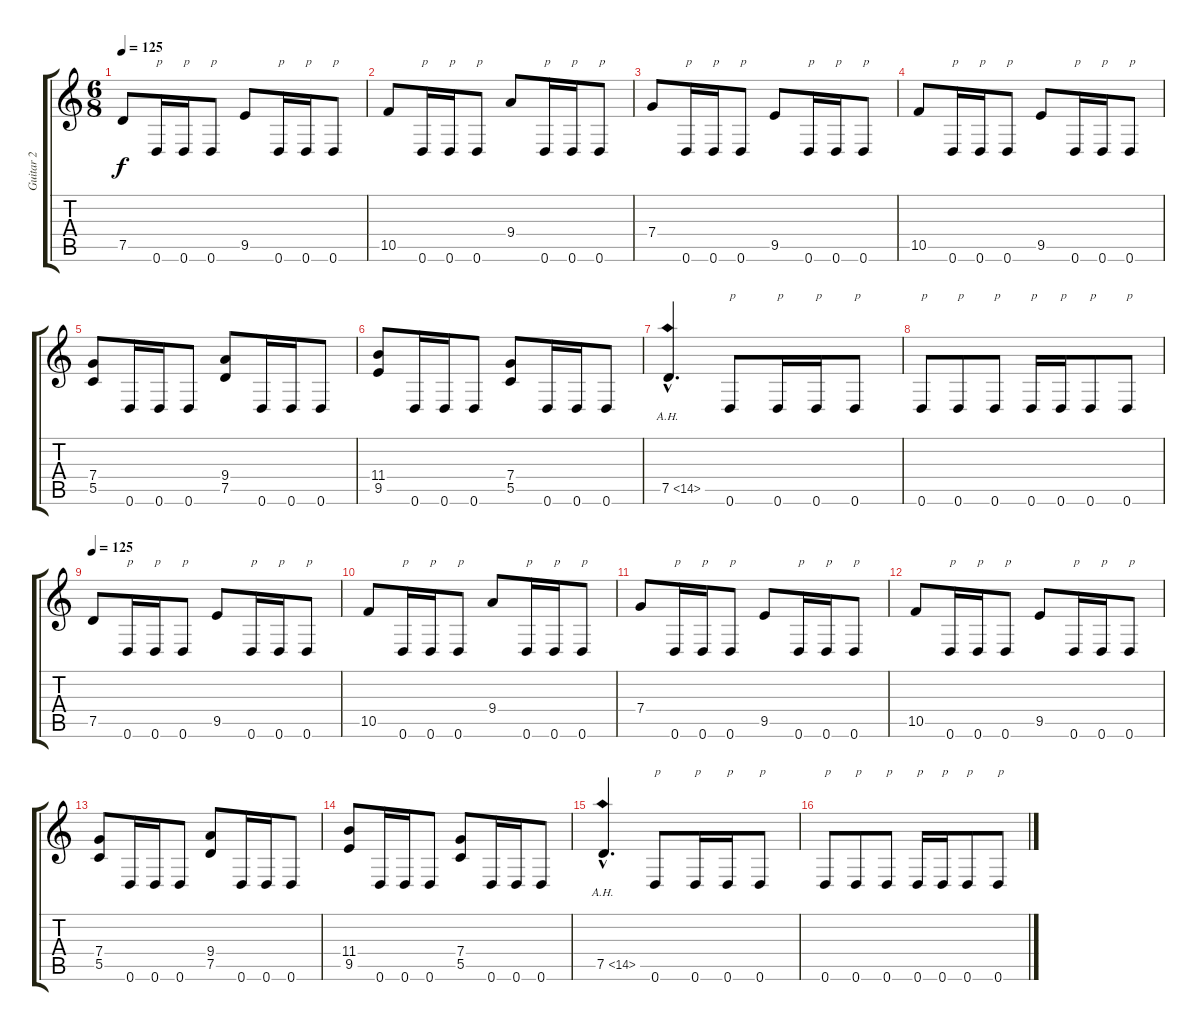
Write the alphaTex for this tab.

\track ("Guitar 2" "Guitar 2") {instrument distortionguitar}
\staff {score tabs}
\tuning (D4 A3 F3 C3 G2 D2) {hide}
\ts (6 8)
\tempo 125
\clef g2
\ks c
7.5.8{dy f} 0.6.16{txt "p"} 0.6.16{txt "p"} 0.6.8{txt "p"} 9.5.8 0.6.16{txt "p"} 0.6.16{txt "p"} 0.6.8{txt "p"} |
10.5.8 0.6.16{txt "p"} 0.6.16{txt "p"} 0.6.8{txt "p"} 9.4.8 0.6.16{txt "p"} 0.6.16{txt "p"} 0.6.8{txt "p"} |
7.4.8 0.6.16{txt "p"} 0.6.16{txt "p"} 0.6.8{txt "p"} 9.5.8 0.6.16{txt "p"} 0.6.16{txt "p"} 0.6.8{txt "p"} |
10.5.8 0.6.16{txt "p"} 0.6.16{txt "p"} 0.6.8{txt "p"} 9.5.8 0.6.16{txt "p"} 0.6.16{txt "p"} 0.6.8{txt "p"} |
(7.4 5.5).8 0.6.16 0.6.16 0.6.8 (9.4 7.5).8 0.6.16 0.6.16 0.6.8 |
(11.4 9.5).8 0.6.16 0.6.16 0.6.8 (7.4 5.5).8 0.6.16 0.6.16 0.6.8 |
7.5{ah 7 hac}.4{d} 0.6.8{txt "p"} 0.6.16{txt "p"} 0.6.16{txt "p"} 0.6.8{txt "p"} |
0.6.8{txt "p"} 0.6.8{txt "p"} 0.6.8{txt "p"} 0.6.16{txt "p"} 0.6.16{txt "p"} 0.6.8{txt "p"} 0.6.8{txt "p"} |
\tempo 125
7.5.8 0.6.16{txt "p"} 0.6.16{txt "p"} 0.6.8{txt "p"} 9.5.8 0.6.16{txt "p"} 0.6.16{txt "p"} 0.6.8{txt "p"} |
10.5.8 0.6.16{txt "p"} 0.6.16{txt "p"} 0.6.8{txt "p"} 9.4.8 0.6.16{txt "p"} 0.6.16{txt "p"} 0.6.8{txt "p"} |
7.4.8 0.6.16{txt "p"} 0.6.16{txt "p"} 0.6.8{txt "p"} 9.5.8 0.6.16{txt "p"} 0.6.16{txt "p"} 0.6.8{txt "p"} |
10.5.8 0.6.16{txt "p"} 0.6.16{txt "p"} 0.6.8{txt "p"} 9.5.8 0.6.16{txt "p"} 0.6.16{txt "p"} 0.6.8{txt "p"} |
(7.4 5.5).8 0.6.16 0.6.16 0.6.8 (9.4 7.5).8 0.6.16 0.6.16 0.6.8 |
(11.4 9.5).8 0.6.16 0.6.16 0.6.8 (7.4 5.5).8 0.6.16 0.6.16 0.6.8 |
7.5{ah 7 hac}.4{d} 0.6.8{txt "p"} 0.6.16{txt "p"} 0.6.16{txt "p"} 0.6.8{txt "p"} |
0.6.8{txt "p"} 0.6.8{txt "p"} 0.6.8{txt "p"} 0.6.16{txt "p"} 0.6.16{txt "p"} 0.6.8{txt "p"} 0.6.8{txt "p"}
